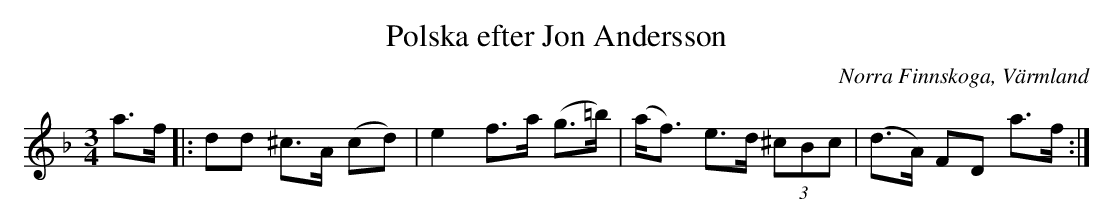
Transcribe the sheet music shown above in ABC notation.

X:1
T:Polska efter Jon Andersson
O:Norra Finnskoga, Värmland
M:3/4
L:1/8
K:Dm
a3/2f/2|:dd ^c3/2A/2 (cd)|e2 f3/2a/2 (g3/2=b/2)| (a/2f3/2) e3/2d/2 (3^cBc|(d3/2A/2) FD a3/2f/2 :|
